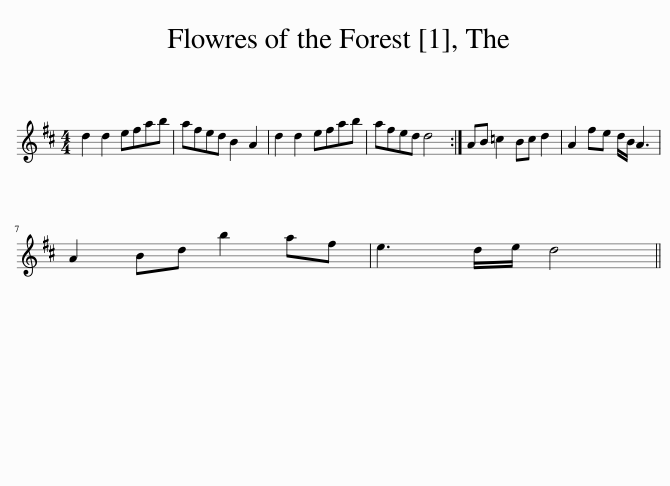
X:1
L:1/8
M:4/4
I:linebreak $
K:D
V:1 treble
V:1
 d2 d2 efab | afed B2 A2 | d2 d2 efab | afed d4 :| AB =c2 Bc d2 | %5
 A2 fe d/B/ A3 |$ A2 Bd b2 af | e3 d/e/ d4 || %8
